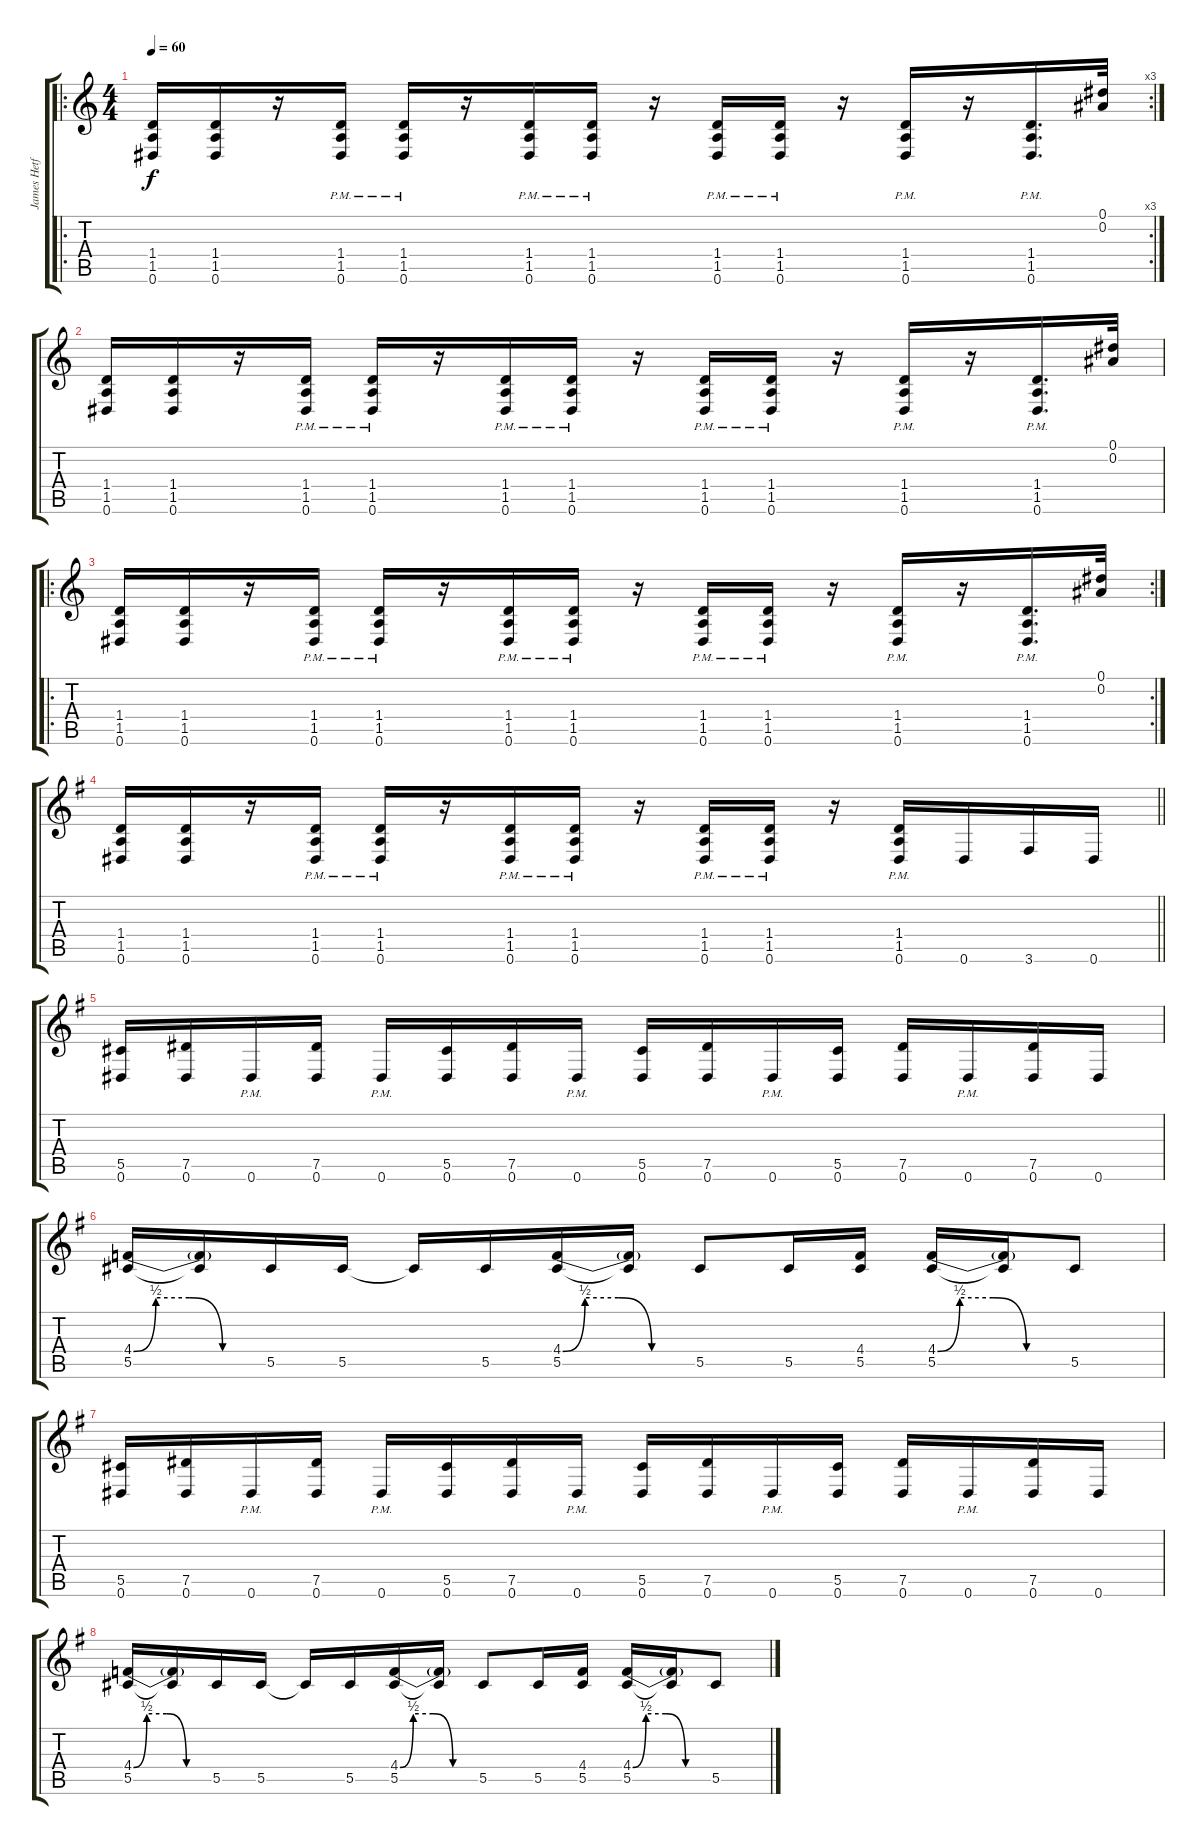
\track ("James Hetfield [Guitar]" "James Hetf") {instrument distortionguitar}
\staff {score tabs}
\tuning (Eb4 Bb3 Gb3 Db3 Ab2 Eb2) {hide}
\ro
\rc 3
\ts (4 4)
\tempo 60
\clef g2
\ks c
(1.4 1.5 0.6).16{dy f instrument distortionguitar} (1.4 1.5 0.6).16 r.16 (1.4{pm} 1.5{pm} 0.6{pm}).16 (1.4{pm} 1.5{pm} 0.6{pm}).16 r.16 (1.4{pm} 1.5{pm} 0.6{pm}).16 (1.4{pm} 1.5{pm} 0.6{pm}).16 r.16 (1.4{pm} 1.5{pm} 0.6{pm}).16 (1.4{pm} 1.5{pm} 0.6{pm}).16 r.16 (1.4{pm} 1.5{pm} 0.6{pm}).16 r.16 (1.4{pm} 1.5{pm} 0.6{pm}).16{d} (0.1 0.2).32 |
(1.4 1.5 0.6).16 (1.4 1.5 0.6).16 r.16 (1.4{pm} 1.5{pm} 0.6{pm}).16 (1.4{pm} 1.5{pm} 0.6{pm}).16 r.16 (1.4{pm} 1.5{pm} 0.6{pm}).16 (1.4{pm} 1.5{pm} 0.6{pm}).16 r.16 (1.4{pm} 1.5{pm} 0.6{pm}).16 (1.4{pm} 1.5{pm} 0.6{pm}).16 r.16 (1.4{pm} 1.5{pm} 0.6{pm}).16 r.16 (1.4{pm} 1.5{pm} 0.6{pm}).16{d} (0.1 0.2).32 |
\ro
\rc 2
(1.4 1.5 0.6).16 (1.4 1.5 0.6).16 r.16 (1.4{pm} 1.5{pm} 0.6{pm}).16 (1.4{pm} 1.5{pm} 0.6{pm}).16 r.16 (1.4{pm} 1.5{pm} 0.6{pm}).16 (1.4{pm} 1.5{pm} 0.6{pm}).16 r.16 (1.4{pm} 1.5{pm} 0.6{pm}).16 (1.4{pm} 1.5{pm} 0.6{pm}).16 r.16 (1.4{pm} 1.5{pm} 0.6{pm}).16 r.16 (1.4{pm} 1.5{pm} 0.6{pm}).16{d} (0.1 0.2).32 |
\barLineRight lightlight
\ks g
(1.4 1.5 0.6).16 (1.4 1.5 0.6).16 r.16 (1.4{pm} 1.5{pm} 0.6{pm}).16 (1.4{pm} 1.5{pm} 0.6{pm}).16 r.16 (1.4{pm} 1.5{pm} 0.6{pm}).16 (1.4{pm} 1.5{pm} 0.6{pm}).16 r.16 (1.4{pm} 1.5{pm} 0.6{pm}).16 (1.4{pm} 1.5{pm} 0.6{pm}).16 r.16 (1.4{pm} 1.5{pm} 0.6{pm}).16 0.6.16 3.6.16 0.6.16 |
(5.5 0.6).16 (7.5 0.6).16 0.6{pm}.16 (7.5 0.6).16 0.6{pm}.16 (5.5 0.6).16 (7.5 0.6).16 0.6{pm}.16 (5.5 0.6).16 (7.5 0.6).16 0.6{pm}.16 (5.5 0.6).16 (7.5 0.6).16 0.6{pm}.16 (7.5 0.6).16 0.6.16 |
(4.4{be (custom 0 0 10 2 25 2 40 0 60 0)} 5.5).16 (4.4{t} 5.5{t}).16 5.5.16 5.5.16 5.5{t}.16 5.5.16 (4.4{be (custom 0 0 10 2 25 2 40 0 60 0)} 5.5).16 (4.4{t} 5.5{t}).16 5.5.8 5.5.16 (4.4 5.5).16 (4.4{be (custom 0 0 10 2 25 2 40 0 60 0)} 5.5).16 (4.4{t} 5.5{t}).16 5.5.8 |
(5.5 0.6).16 (7.5 0.6).16 0.6{pm}.16 (7.5 0.6).16 0.6{pm}.16 (5.5 0.6).16 (7.5 0.6).16 0.6{pm}.16 (5.5 0.6).16 (7.5 0.6).16 0.6{pm}.16 (5.5 0.6).16 (7.5 0.6).16 0.6{pm}.16 (7.5 0.6).16 0.6.16 |
(4.4{be (custom 0 0 10 2 25 2 40 0 60 0)} 5.5).16 (4.4{t} 5.5{t}).16 5.5.16 5.5.16 5.5{t}.16 5.5.16 (4.4{be (custom 0 0 10 2 25 2 40 0 60 0)} 5.5).16 (4.4{t} 5.5{t}).16 5.5.8 5.5.16 (4.4 5.5).16 (4.4{be (custom 0 0 10 2 25 2 40 0 60 0)} 5.5).16 (4.4{t} 5.5{t}).16 5.5.8
